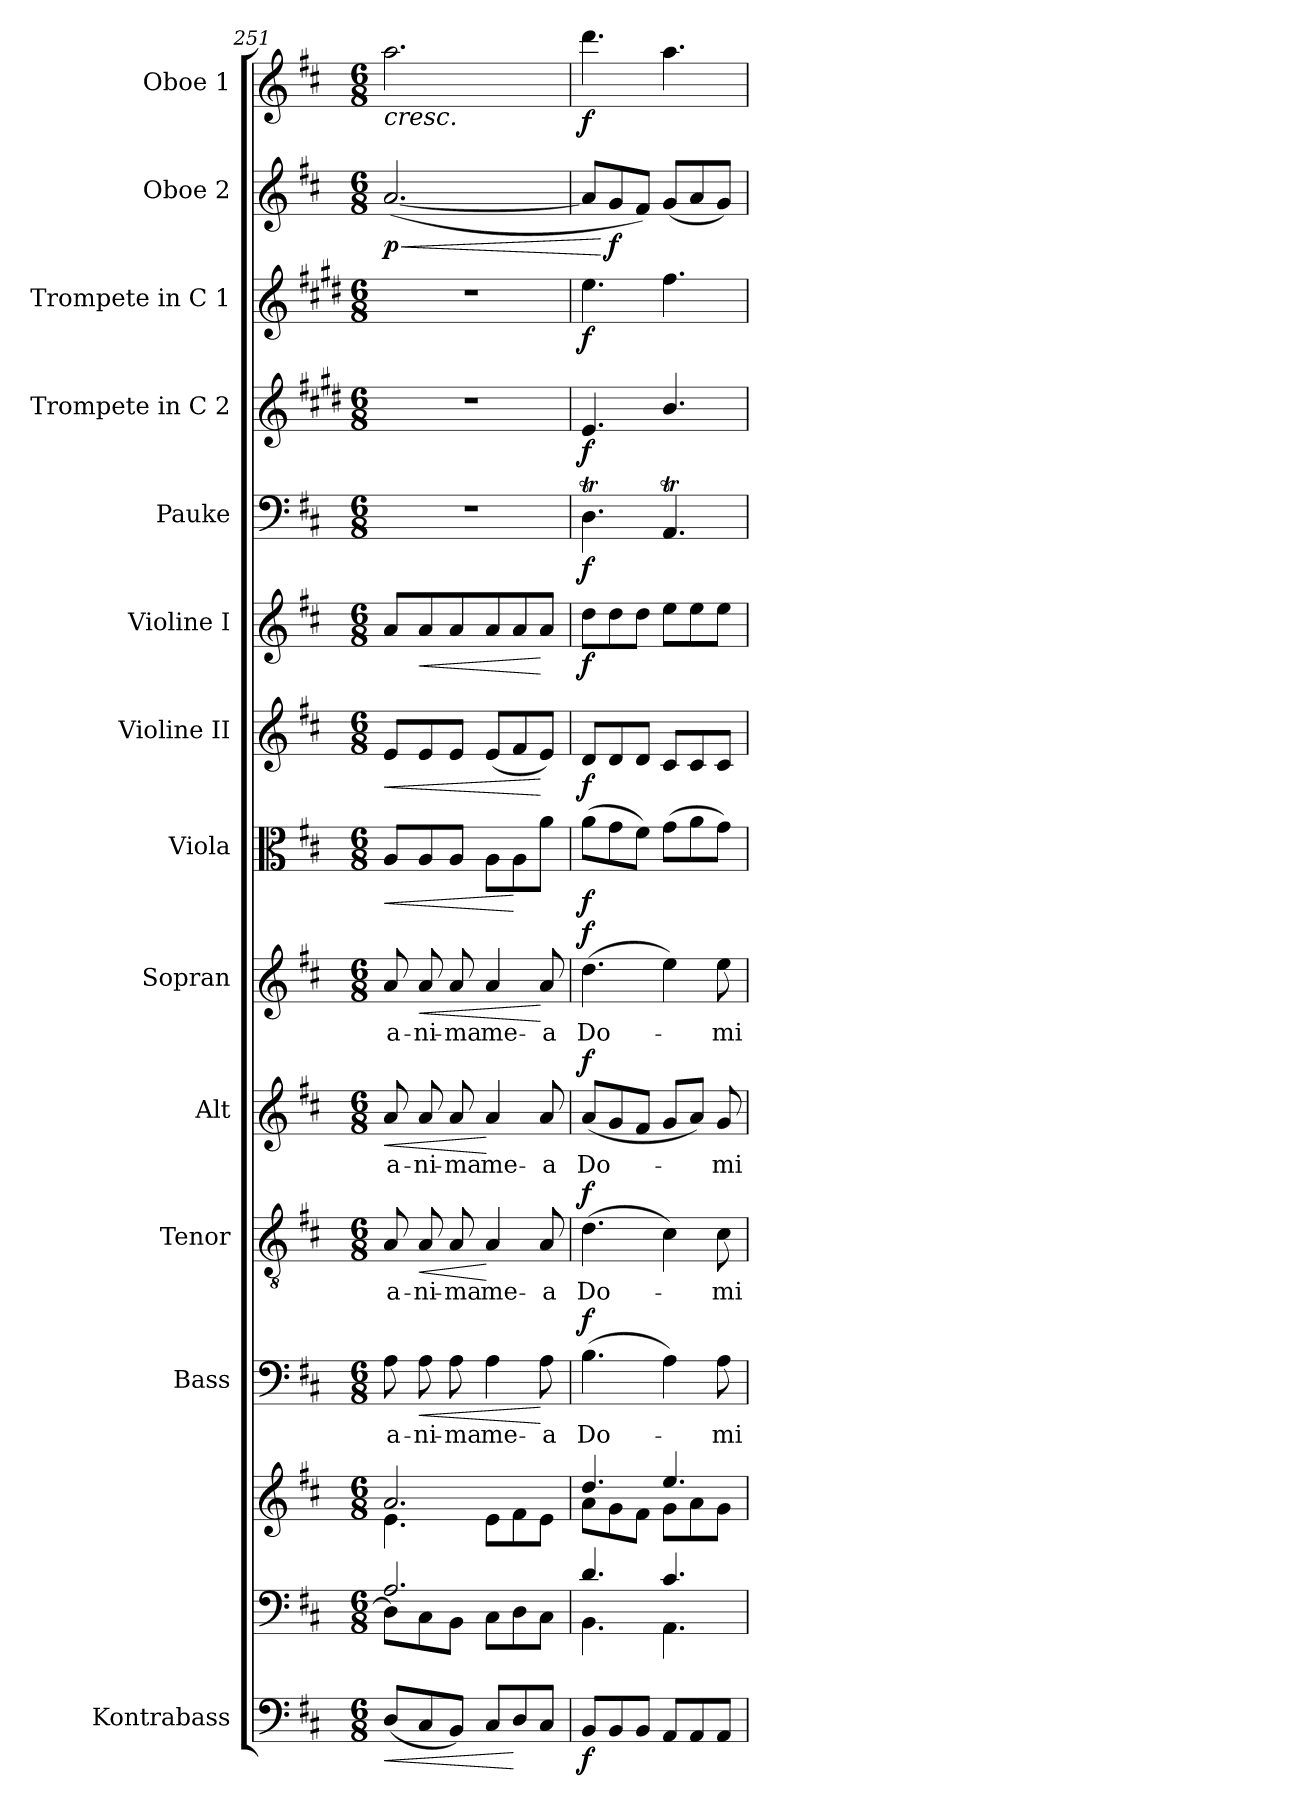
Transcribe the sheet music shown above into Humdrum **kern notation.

**kern	**dynam	**kern	**kern	**kern	**text	**dynam	**kern	**text	**dynam	**kern	**text	**dynam	**kern	**text	**dynam	**kern	**dynam	**kern	**dynam	**kern	**dynam	**kern	**dynam	**kern	**dynam	**kern	**dynam	**kern	**dynam	**kern	**dynam
*part14	*part14	*part13	*part13	*part12	*part12	*part12	*part11	*part11	*part11	*part10	*part10	*part10	*part9	*part9	*part9	*part8	*part8	*part7	*part7	*part6	*part6	*part5	*part5	*part4	*part4	*part3	*part3	*part2	*part2	*part1	*part1
*staff15	*staff15	*staff14	*staff13	*staff12	*staff12	*staff12	*staff11	*staff11	*staff11	*staff10	*staff10	*staff10	*staff9	*staff9	*staff9	*staff8	*staff8	*staff7	*staff7	*staff6	*staff6	*staff5	*staff5	*staff4	*staff4	*staff3	*staff3	*staff2	*staff2	*staff1	*staff1
*I"Kontrabass	*	*	*	*I"Bass	*	*	*I"Tenor	*	*	*I"Alt	*	*	*I"Sopran	*	*	*I"Viola	*	*I"Violine II	*	*I"Violine I	*	*I"Pauke	*	*I"Trompete in C 2	*	*I"Trompete in C 1	*	*I"Oboe 2	*	*I"Oboe 1	*
*I'Kb.	*	*	*	*I'B	*	*	*I'T	*	*	*I'A	*	*	*I'S	*	*	*I'Vla.	*	*I'Vl. II	*	*I'Vl. I	*	*I'Pk.	*	*	*	*	*	*I'Ob. 2	*	*I'Ob. 1	*
*clefF4	*	*clefF4	*clefG2	*clefF4	*	*	*clefGv2	*	*	*clefG2	*	*	*clefG2	*	*	*clefC3	*	*clefG2	*	*clefG2	*	*clefF4	*	*clefG2	*	*clefG2	*	*clefG2	*	*clefG2	*
*ITrd7c12	*	*	*	*	*	*	*	*	*	*	*	*	*	*	*	*	*	*	*	*	*	*	*	*ITrd1c2	*	*ITrd1c2	*	*	*	*	*
*k[f#c#]	*	*k[f#c#]	*k[f#c#]	*k[f#c#]	*	*	*k[f#c#]	*	*	*k[f#c#]	*	*	*k[f#c#]	*	*	*k[f#c#]	*	*k[f#c#]	*	*k[f#c#]	*	*k[f#c#]	*	*k[f#c#]	*	*k[f#c#]	*	*k[f#c#]	*	*k[f#c#]	*
*D:	*	*D:	*D:	*D:	*	*	*D:	*	*	*D:	*	*	*D:	*	*	*D:	*	*D:	*	*D:	*	*D:	*	*D:	*	*D:	*	*D:	*	*D:	*
*M6/8	*	*M6/8	*M6/8	*M6/8	*	*	*M6/8	*	*	*M6/8	*	*	*M6/8	*	*	*M6/8	*	*M6/8	*	*M6/8	*	*M6/8	*	*M6/8	*	*M6/8	*	*M6/8	*	*M6/8	*
=251	=251	=251	=251	=251	=251	=251	=251	=251	=251	=251	=251	=251	=251	=251	=251	=251	=251	=251	=251	=251	=251	=251	=251	=251	=251	=251	=251	=251	=251	=251	=251
!	!LO:HP:b	!	!	!	!LO:LY:b	!	!	!LO:LY:b	!	!	!LO:LY:b	!LO:HP:b	!	!LO:LY:b	!	!	!LO:HP:b	!	!LO:HP:b	!	!	!	!	!	!	!	!	!	!LO:HP:b	!	!LO:HP:b
*	*	*^	*^	*	*	*	*	*	*	*	*	*	*	*	*	*	*	*	*	*	*	*	*	*	*	*	*	*	*	*	*
!	!	!	!	!	!	!	!	!	!	!	!	!	!	!	!	!	!	!	!	!	!	!	!	!	!	!	!	!	!	!	!LO:DY:n=1:b	!	!
(<8DD/L	<	2.A/	8D\L]	2.a/	4.e\	8A\	a-	.	8A/	a-	.	8a/	a-	<	8a/	a-	.	8A/L	<	8e/L	<	8a/L	.	2.r	.	2.r	.	2.r	.	(<[2.a/	< p	2.aa\	<
!	!	!	!	!	!	!	!LO:LY:b	!LO:HP:b	!	!LO:LY:b	!LO:HP:b	!	!LO:LY:b	!	!	!LO:LY:b	!LO:HP:b	!	!	!	!	!	!LO:HP:b	!	!	!	!	!	!	!	!	!	!
8CC#/	.	.	8C#\	.	.	8A\	-ni-	<	8A/	-ni-	<	8a/	-ni-	.	8a/	-ni-	<	8A/	.	8e/	.	8a/	<	.	.	.	.	.	.	.	.	.	.
!	!	!	!	!	!	!	!LO:LY:b	!	!	!LO:LY:b	!	!	!LO:LY:b	!	!	!LO:LY:b	!	!	!	!	!	!	!	!	!	!	!	!	!	!	!	!	!
8BBB/J)	.	.	8BB\J	.	.	8A\	-ma	.	8A/	-ma	.	8a/	-ma	.	8a/	-ma	.	8A/J	.	8e/J	.	8a/	.	.	.	.	.	.	.	.	.	.	.
!	!	!	!	!	!	!	!LO:LY:b	!	!	!LO:LY:b	!	!	!LO:LY:b	!	!	!LO:LY:b	!	!	!	!	!	!	!	!	!	!	!	!	!	!	!	!	!
8CC#/L	.	.	8C#\L	.	8e\L	4A\	me-	.	4A/	me-	[	4a/	me-	[	4a/	me-	.	8A\L	.	(<8e/L	.	8a/	.	.	.	.	.	.	.	.	.	.	.
8DD/	[	.	8D\	.	8f#\	.	.	.	.	.	.	.	.	.	.	.	.	8A\	[	8f#/	.	8a/	.	.	.	.	.	.	.	.	.	.	.
!	!	!	!	!	!	!	!LO:LY:b	!	!	!LO:LY:b	!	!	!LO:LY:b	!	!	!LO:LY:b	!	!	!	!	!	!	!	!	!	!	!	!	!	!	!	!	!
8CC#/J	.	.	8C#\J	.	8e\J	8A\	-a	[	8A/	-a	.	8a/	-a	.	8a/	-a	[	8a\J	.	8e/J)	[	8a/J	[	.	.	.	.	.	.	.	.	.	.
=252	=252	=252	=252	=252	=252	=252	=252	=252	=252	=252	=252	=252	=252	=252	=252	=252	=252	=252	=252	=252	=252	=252	=252	=252	=252	=252	=252	=252	=252	=252	=252	=252	=252
!	!LO:DY:b	!	!	!	!	!	!LO:LY:b	!LO:DY:a	!	!LO:LY:b	!LO:DY:a	!	!LO:LY:b	!LO:DY:a	!	!LO:LY:b	!LO:DY:a	!	!LO:DY:b	!	!LO:DY:b	!	!LO:DY:b	!	!LO:DY:b	!	!LO:DY:b	!	!LO:DY:b	!	!	!	!LO:DY:b
8BBB/L	f	4.d/	4.BB\	4.dd/	8a\L	(>4.B\	Do-	f	(>4.d\	Do-	f	(<8a/L	Do-	f	(>4.dd\	Do-	f	(>8a\L	f	8d/L	f	8dd\L	f	4.DT\	f	4.d/	f	4.dd\	f	8a/L]	.	4.ddd\	f
!	!	!	!	!	!	!	!	!	!	!	!	!	!	!	!	!	!	!	!	!	!	!	!	!	!	!	!	!	!	!	!LO:DY:n=1:b	!	!
8BBB/	.	.	.	.	8g\	.	.	.	.	.	.	8g/	.	.	.	.	.	8g\	.	8d/	.	8dd\	.	.	.	.	.	.	.	8g/	[ f	.	.
8BBB/J	.	.	.	.	8f#\J	.	.	.	.	.	.	8f#/J	.	.	.	.	.	8f#\J)	.	8d/J	.	8dd\J	.	.	.	.	.	.	.	8f#/J)	.	.	.
8AAA/L	.	4.c#/	4.AA\	4.ee/	8g\L	4A\)	.	.	4c#\)	.	.	8g/L	.	.	4ee\)	.	.	(>8g\L	.	8c#/L	.	8ee\L	.	4.AAT/	.	4.a/	.	4.ee\	.	(<8g/L	.	4.aa\	[
8AAA/	.	.	.	.	8a\	.	.	.	.	.	.	8a/J)	.	.	.	.	.	8a\	.	8c#/	.	8ee\	.	.	.	.	.	.	.	8a/	.	.	.
!	!	!	!	!	!	!	!LO:LY:b	!	!	!LO:LY:b	!	!	!LO:LY:b	!	!	!LO:LY:b	!	!	!	!	!	!	!	!	!	!	!	!	!	!	!	!	!
8AAA/J	.	.	.	.	8g\J	8A\	-mi-	.	8c#\	-mi-	.	8g/	-mi-	.	8ee\	-mi-	.	8g\J)	.	8c#/J	.	8ee\J	.	.	.	.	.	.	.	8g/J)	.	.	.
*	*	*v	*v	*	*	*	*	*	*	*	*	*	*	*	*	*	*	*	*	*	*	*	*	*	*	*	*	*	*	*	*	*	*
*	*	*	*v	*v	*	*	*	*	*	*	*	*	*	*	*	*	*	*	*	*	*	*	*	*	*	*	*	*	*	*	*	*
=	=	=	=	=	=	=	=	=	=	=	=	=	=	=	=	=	=	=	=	=	=	=	=	=	=	=	=	=	=	=	=
*-	*-	*-	*-	*-	*-	*-	*-	*-	*-	*-	*-	*-	*-	*-	*-	*-	*-	*-	*-	*-	*-	*-	*-	*-	*-	*-	*-	*-	*-	*-	*-
